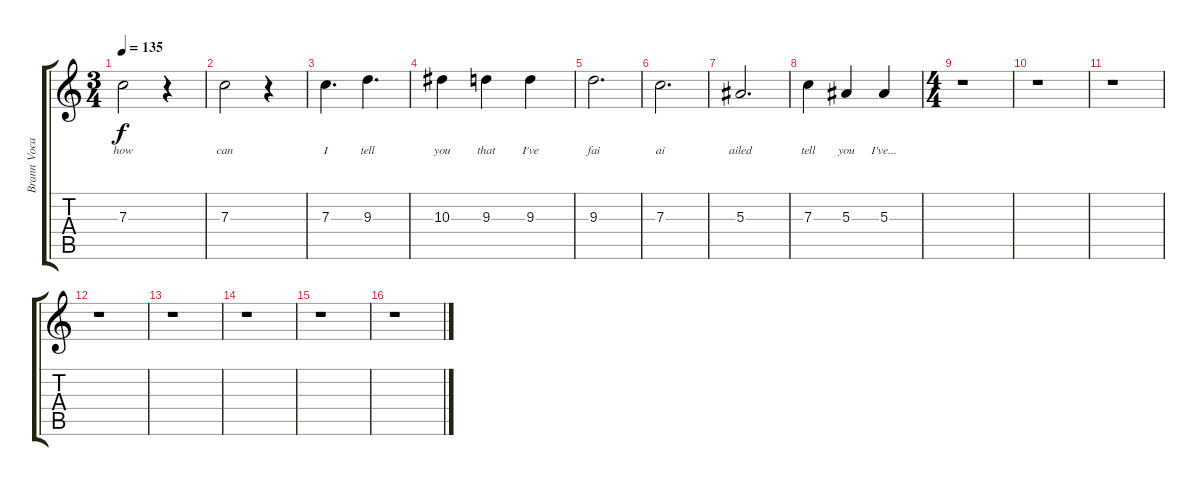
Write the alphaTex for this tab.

\track ("Brann Vocals" "Brann Voca") {instrument overdrivenguitar}
\staff {score tabs}
\tuning (D4 A3 F3 C3 G2 C2) {hide}
\ts (3 4)
\tempo 135
\clef g2
\ks c
7.3.2{lyrics (0 "how") lyrics (1 "") lyrics (2 "") lyrics (3 "") lyrics (4 "") dy f} r.4 |
7.3.2{lyrics (0 "can") lyrics (1 "") lyrics (2 "") lyrics (3 "") lyrics (4 "")} r.4 |
7.3.4{d lyrics (0 "I") lyrics (1 "") lyrics (2 "") lyrics (3 "") lyrics (4 "")} 9.3.4{d lyrics (0 "tell") lyrics (1 "") lyrics (2 "") lyrics (3 "") lyrics (4 "")} |
10.3.4{lyrics (0 "you") lyrics (1 "") lyrics (2 "") lyrics (3 "") lyrics (4 "")} 9.3.4{lyrics (0 "that") lyrics (1 "") lyrics (2 "") lyrics (3 "") lyrics (4 "")} 9.3.4{lyrics (0 "I've") lyrics (1 "") lyrics (2 "") lyrics (3 "") lyrics (4 "")} |
9.3.2{d lyrics (0 "fai") lyrics (1 "") lyrics (2 "") lyrics (3 "") lyrics (4 "")} |
7.3.2{d lyrics (0 "ai") lyrics (1 "") lyrics (2 "") lyrics (3 "") lyrics (4 "")} |
5.3.2{d lyrics (0 "ailed") lyrics (1 "") lyrics (2 "") lyrics (3 "") lyrics (4 "")} |
7.3.4{lyrics (0 "tell") lyrics (1 "") lyrics (2 "") lyrics (3 "") lyrics (4 "")} 5.3.4{lyrics (0 "you") lyrics (1 "") lyrics (2 "") lyrics (3 "") lyrics (4 "")} 5.3.4{lyrics (0 "I've...") lyrics (1 "") lyrics (2 "") lyrics (3 "") lyrics (4 "")} |
\ts (4 4)
r.1 |
r.1 |
r.1 |
r.1 |
r.1 |
r.1 |
r.1 |
r.1
